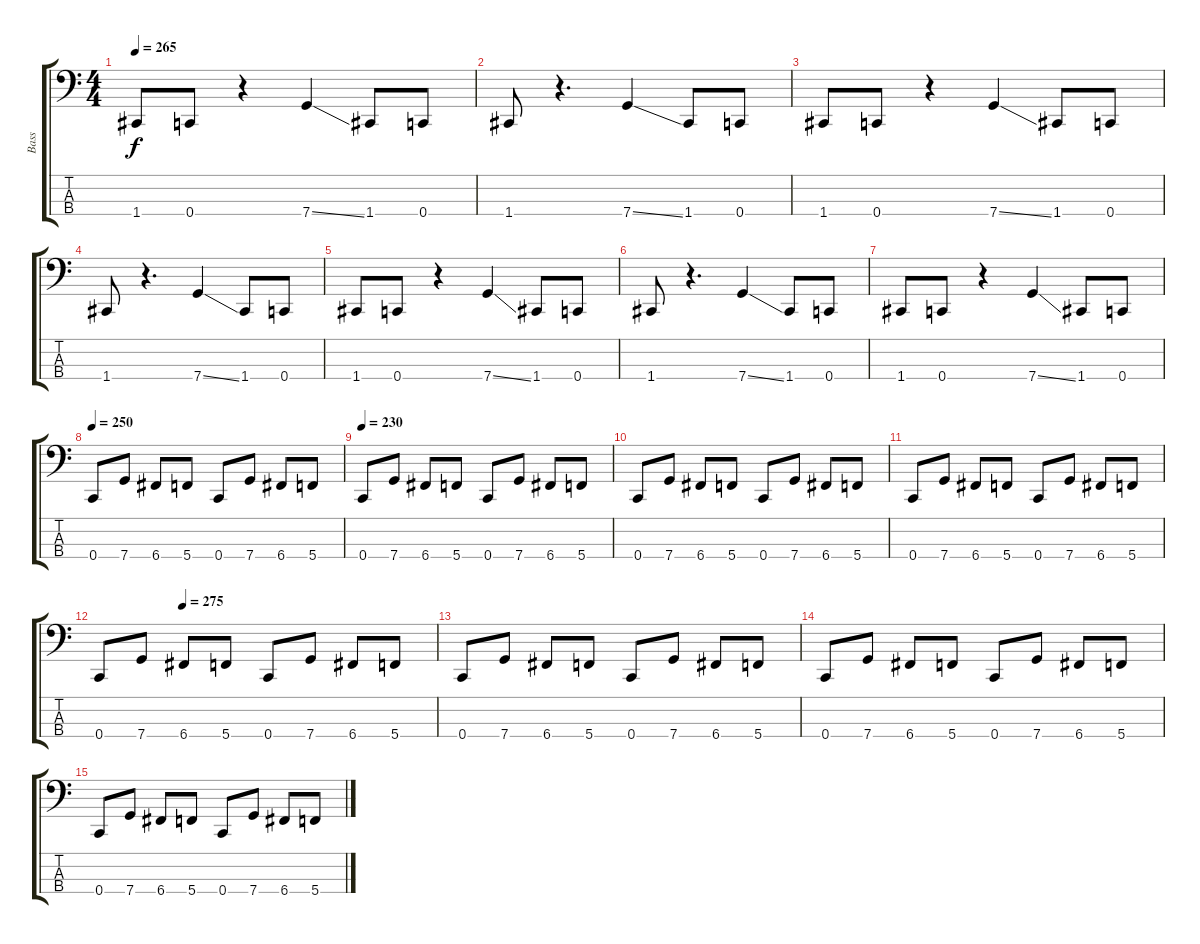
\track ("Bass" "Bass") {instrument electricbasspick}
\staff {score tabs}
\tuning (F2 C2 G1 C1) {hide}
\ts (4 4)
\tempo 265
\clef f4
\ks c
1.4.8{dy f} 0.4.8 r.4 7.4{ss}.4 1.4.8 0.4.8 |
1.4.8 r.4{d} 7.4{ss}.4 1.4.8 0.4.8 |
1.4.8 0.4.8 r.4 7.4{ss}.4 1.4.8 0.4.8 |
1.4.8 r.4{d} 7.4{ss}.4 1.4.8 0.4.8 |
1.4.8 0.4.8 r.4 7.4{ss}.4 1.4.8 0.4.8 |
1.4.8 r.4{d} 7.4{ss}.4 1.4.8 0.4.8 |
1.4.8 0.4.8 r.4 7.4{ss}.4 1.4.8 0.4.8 |
\tempo 250
0.4.8 7.4.8 6.4.8 5.4.8 0.4.8 7.4.8 6.4.8 5.4.8 |
\tempo 230
0.4.8 7.4.8 6.4.8 5.4.8 0.4.8 7.4.8 6.4.8 5.4.8 |
0.4.8 7.4.8 6.4.8 5.4.8 0.4.8 7.4.8 6.4.8 5.4.8 |
0.4.8 7.4.8 6.4.8 5.4.8 0.4.8 7.4.8 6.4.8 5.4.8 |
\tempo (275 0.25)
0.4.8 7.4.8 6.4.8 5.4.8 0.4.8 7.4.8 6.4.8 5.4.8 |
0.4.8 7.4.8 6.4.8 5.4.8 0.4.8 7.4.8 6.4.8 5.4.8 |
0.4.8 7.4.8 6.4.8 5.4.8 0.4.8 7.4.8 6.4.8 5.4.8 |
0.4.8 7.4.8 6.4.8 5.4.8 0.4.8 7.4.8 6.4.8 5.4.8
